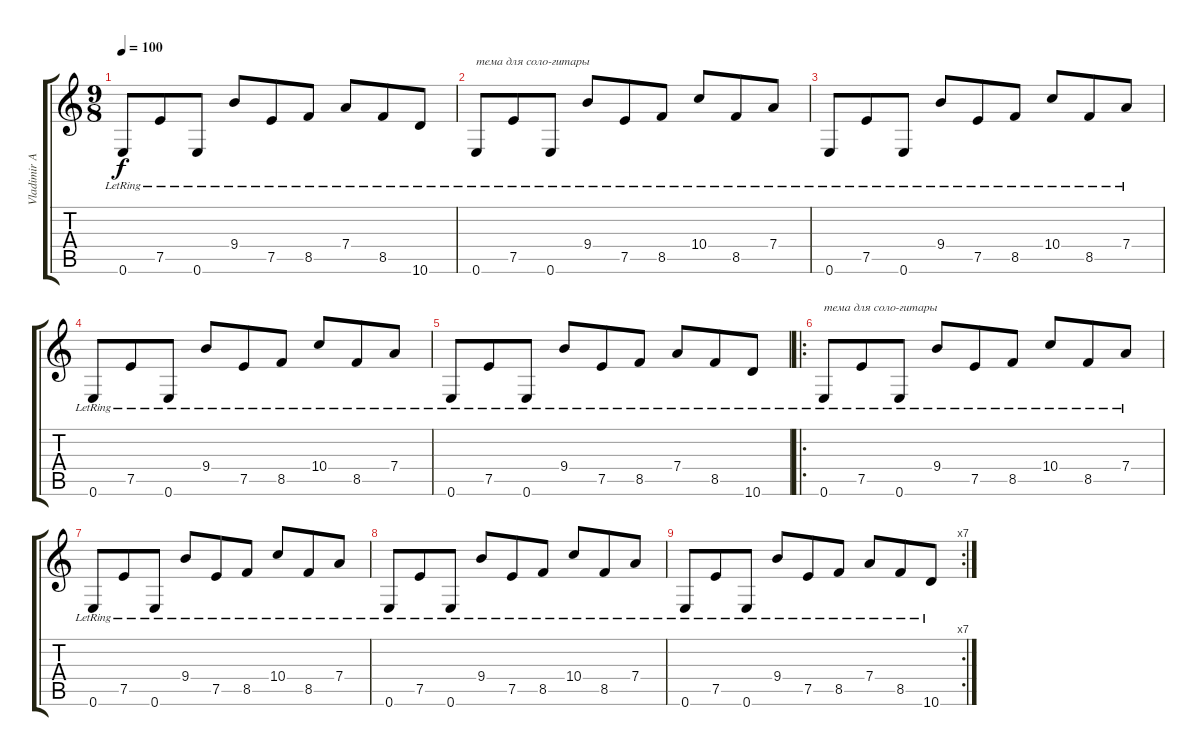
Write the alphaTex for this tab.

\track ("Vladimir Antipov acoustic" "Vladimir A") {instrument acousticguitarnylon}
\staff {score tabs}
\tuning (E4 B3 G3 D3 A2 E2) {hide}
\ts (9 8)
\tempo 100
\clef g2
\ks c
0.6{lr}.8{dy f} 7.5{lr}.8 0.6{lr}.8 9.4{lr}.8 7.5{lr}.8 8.5{lr}.8 7.4{lr}.8 8.5{lr}.8 10.6{lr}.8 |
0.6{lr}.8{txt "тема для соло-гитары"} 7.5{lr}.8 0.6{lr}.8 9.4{lr}.8 7.5{lr}.8 8.5{lr}.8 10.4{lr}.8 8.5{lr}.8 7.4{lr}.8 |
0.6{lr}.8 7.5{lr}.8 0.6{lr}.8 9.4{lr}.8 7.5{lr}.8 8.5{lr}.8 10.4{lr}.8 8.5{lr}.8 7.4{lr}.8 |
0.6{lr}.8 7.5{lr}.8 0.6{lr}.8 9.4{lr}.8 7.5{lr}.8 8.5{lr}.8 10.4{lr}.8 8.5{lr}.8 7.4{lr}.8 |
0.6{lr}.8 7.5{lr}.8 0.6{lr}.8 9.4{lr}.8 7.5{lr}.8 8.5{lr}.8 7.4{lr}.8 8.5{lr}.8 10.6{lr}.8 |
\ro
0.6{lr}.8{txt "тема для соло-гитары"} 7.5{lr}.8 0.6{lr}.8 9.4{lr}.8 7.5{lr}.8 8.5{lr}.8 10.4{lr}.8 8.5{lr}.8 7.4{lr}.8 |
0.6{lr}.8 7.5{lr}.8 0.6{lr}.8 9.4{lr}.8 7.5{lr}.8 8.5{lr}.8 10.4{lr}.8 8.5{lr}.8 7.4{lr}.8 |
0.6{lr}.8 7.5{lr}.8 0.6{lr}.8 9.4{lr}.8 7.5{lr}.8 8.5{lr}.8 10.4{lr}.8 8.5{lr}.8 7.4{lr}.8 |
\rc 7
0.6{lr}.8 7.5{lr}.8 0.6{lr}.8 9.4{lr}.8 7.5{lr}.8 8.5{lr}.8 7.4{lr}.8 8.5{lr}.8 10.6{lr}.8
